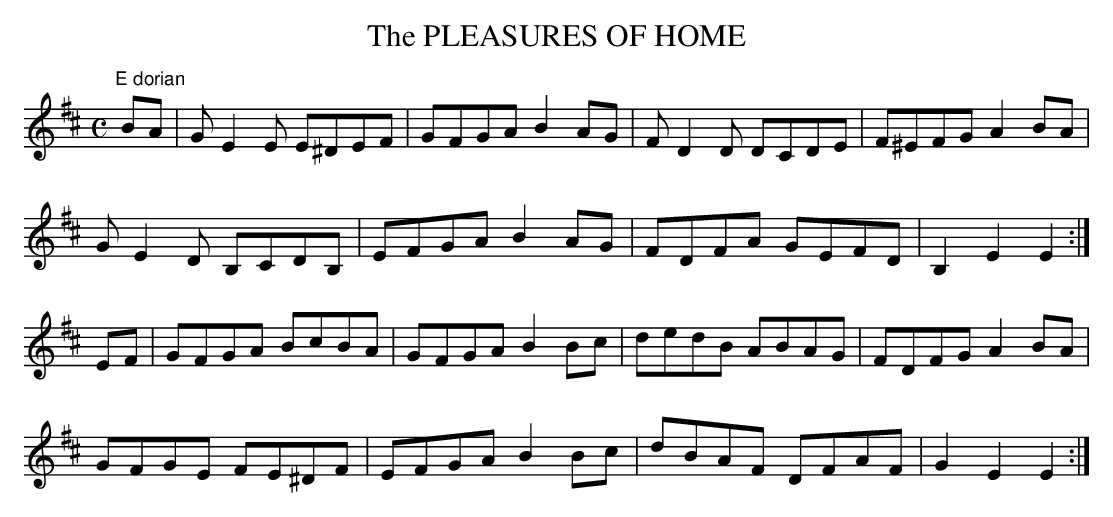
X:1
T:PLEASURES OF HOME, The
(you rarely see reels end on three quarter notes). Note too that it
doesn't repeat in the source.
the source. Have fun with the D and E sharp! (That's why I doubled my
version - twice the fun!)
M:C
L:1/8
K:D
"^E dorian"
BA|GE2E E^DEF|GFGA B2AG|FD2D DCDE|F^EFG A2BA|
GE2D B,CDB,|EFGA B2AG|FDFA GEFD|B,2E2 E2 :|
EF|GFGA BcBA|GFGA B2Bc|dedB ABAG|FDFG A2BA|
GFGE FE^DF|EFGA B2Bc|dBAF DFAF|G2E2 E2 :|
